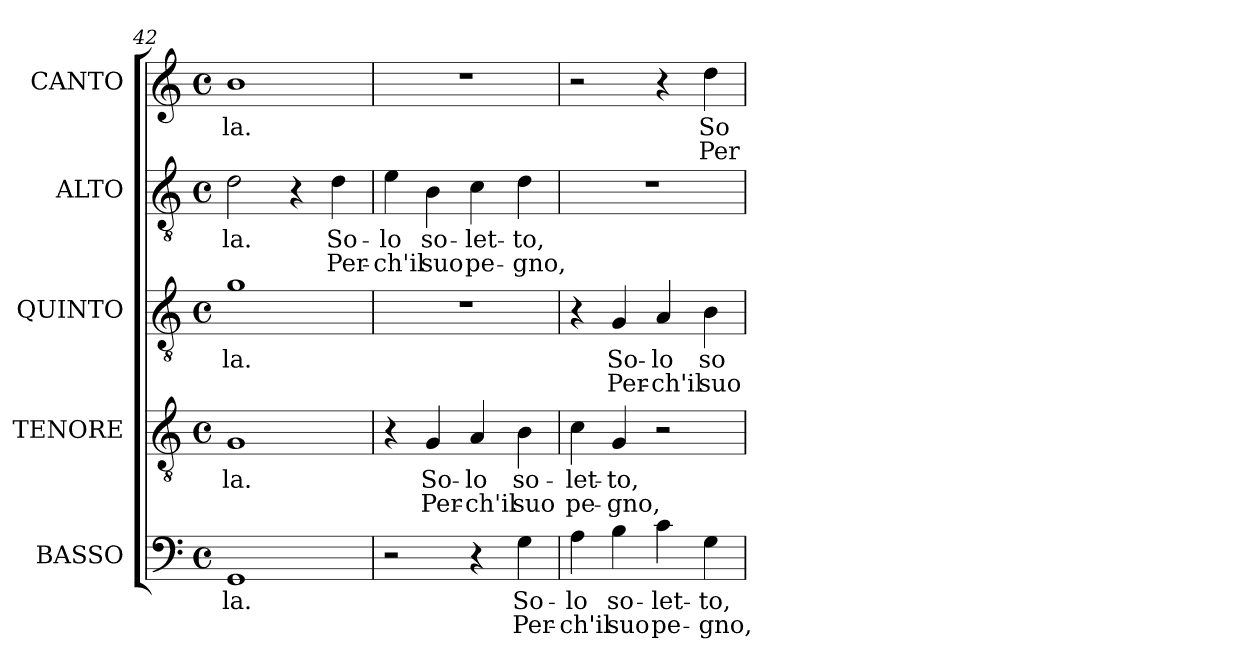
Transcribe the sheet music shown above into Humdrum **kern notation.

**kern	**text	**text	**kern	**text	**text	**kern	**text	**text	**kern	**text	**text	**kern	**text	**text
*part5	*part5	*part5	*part4	*part4	*part4	*part3	*part3	*part3	*part2	*part2	*part2	*part1	*part1	*part1
*staff5	*staff5	*staff5	*staff4	*staff4	*staff4	*staff3	*staff3	*staff3	*staff2	*staff2	*staff2	*staff1	*staff1	*staff1
*I"BASSO	*	*	*I"TENORE	*	*	*I"QUINTO	*	*	*I"ALTO	*	*	*I"CANTO	*	*
*I'B	*	*	*I'T	*	*	*	*	*	*I'A.	*	*	*	*	*
!!LO:PB:g=z
*clefF4	*	*	*clefGv2	*	*	*clefGv2	*	*	*clefGv2	*	*	*clefG2	*	*
*	*	*	*ITrd7c12	*	*	*ITrd7c12	*	*	*ITrd7c12	*	*	*	*	*
*k[]	*	*	*k[]	*	*	*k[]	*	*	*k[]	*	*	*k[]	*	*
*C:	*	*	*C:	*	*	*C:	*	*	*C:	*	*	*C:	*	*
*M4/4	*	*	*M4/4	*	*	*M4/4	*	*	*M4/4	*	*	*M4/4	*	*
*met(c)	*	*	*met(c)	*	*	*met(c)	*	*	*met(c)	*	*	*met(c)	*	*
=42	=42	=42	=42	=42	=42	=42	=42	=42	=42	=42	=42	=42	=42	=42
!	!LO:LY:b:color=#000000	!	!	!	!	!	!	!	!	!	!	!	!	!
!	!	!	!	!LO:LY:b:color=#000000	!	!	!	!	!	!	!	!	!	!
!	!	!	!	!	!	!	!LO:LY:b:color=#000000	!	!	!	!	!	!	!
!	!	!	!	!	!	!	!	!	!	!LO:LY:b:color=#000000	!	!	!	!
!	!	!	!	!	!	!	!	!	!	!	!	!	!LO:LY:b:color=#000000	!
1GGi	la.	.	1GGi	la.	.	1Gi	la.	.	2Di\	la.	.	1bi	la.	.
.	.	.	.	.	.	.	.	.	4r	.	.	.	.	.
!	!	!	!	!	!	!	!	!	!	!LO:LY:b:color=#000000	!LO:LY:b:color=#000000	!	!	!
.	.	.	.	.	.	.	.	.	4Di\	So-	Per-	.	.	.
=43	=43	=43	=43	=43	=43	=43	=43	=43	=43	=43	=43	=43	=43	=43
!	!	!	!	!	!	!	!	!	!	!LO:LY:b:color=#000000	!LO:LY:b:color=#000000	!	!	!
2r	.	.	4r	.	.	1r	.	.	4Ei\	-lo	-ch'il	1r	.	.
!	!	!	!	!LO:LY:b:color=#000000	!LO:LY:b:color=#000000	!	!	!	!	!	!	!	!	!
!	!	!	!	!	!	!	!	!	!	!LO:LY:b:color=#000000	!LO:LY:b:color=#000000	!	!	!
.	.	.	4GGi/	So-	Per-	.	.	.	4BBi\	so-	suo	.	.	.
!	!	!	!	!LO:LY:b:color=#000000	!LO:LY:b:color=#000000	!	!	!	!	!	!	!	!	!
!	!	!	!	!	!	!	!	!	!	!LO:LY:b:color=#000000	!LO:LY:b:color=#000000	!	!	!
4r	.	.	4AAi/	-lo	-ch'il	.	.	.	4Ci\	-let-	pe-	.	.	.
!	!LO:LY:b:color=#000000	!LO:LY:b:color=#000000	!	!	!	!	!	!	!	!	!	!	!	!
!	!	!	!	!LO:LY:b:color=#000000	!LO:LY:b:color=#000000	!	!	!	!	!	!	!	!	!
!	!	!	!	!	!	!	!	!	!	!LO:LY:b:color=#000000	!LO:LY:b:color=#000000	!	!	!
4Gi\	So-	Per-	4BBi\	so-	suo	.	.	.	4Di\	-to,	-gno,	.	.	.
=44	=44	=44	=44	=44	=44	=44	=44	=44	=44	=44	=44	=44	=44	=44
!	!LO:LY:b:color=#000000	!LO:LY:b:color=#000000	!	!	!	!	!	!	!	!	!	!	!	!
!	!	!	!	!LO:LY:b:color=#000000	!LO:LY:b:color=#000000	!	!	!	!	!	!	!	!	!
4Ai\	-lo	-ch'il	4Ci\	-let-	pe-	4r	.	.	1r	.	.	2r	.	.
!	!LO:LY:b:color=#000000	!LO:LY:b:color=#000000	!	!	!	!	!	!	!	!	!	!	!	!
!	!	!	!	!LO:LY:b:color=#000000	!LO:LY:b:color=#000000	!	!	!	!	!	!	!	!	!
!	!	!	!	!	!	!	!LO:LY:b:color=#000000	!LO:LY:b:color=#000000	!	!	!	!	!	!
4Bi\	so-	suo	4GGi/	-to,	-gno,	4GGi/	So-	Per-	.	.	.	.	.	.
!	!LO:LY:b:color=#000000	!LO:LY:b:color=#000000	!	!	!	!	!	!	!	!	!	!	!	!
!	!	!	!	!	!	!	!LO:LY:b:color=#000000	!LO:LY:b:color=#000000	!	!	!	!	!	!
4ci\	-let-	pe-	2r	.	.	4AAi/	-lo	-ch'il	.	.	.	4r	.	.
!	!LO:LY:b:color=#000000	!LO:LY:b:color=#000000	!	!	!	!	!	!	!	!	!	!	!	!
!	!	!	!	!	!	!	!LO:LY:b:color=#000000	!LO:LY:b:color=#000000	!	!	!	!	!	!
!	!	!	!	!	!	!	!	!	!	!	!	!	!LO:LY:b:color=#000000	!LO:LY:b:color=#000000
4Gi\	-to,	-gno,	.	.	.	4BBi\	so-	suo	.	.	.	4ddi\	So-	Per-
=	=	=	=	=	=	=	=	=	=	=	=	=	=	=
*-	*-	*-	*-	*-	*-	*-	*-	*-	*-	*-	*-	*-	*-	*-
